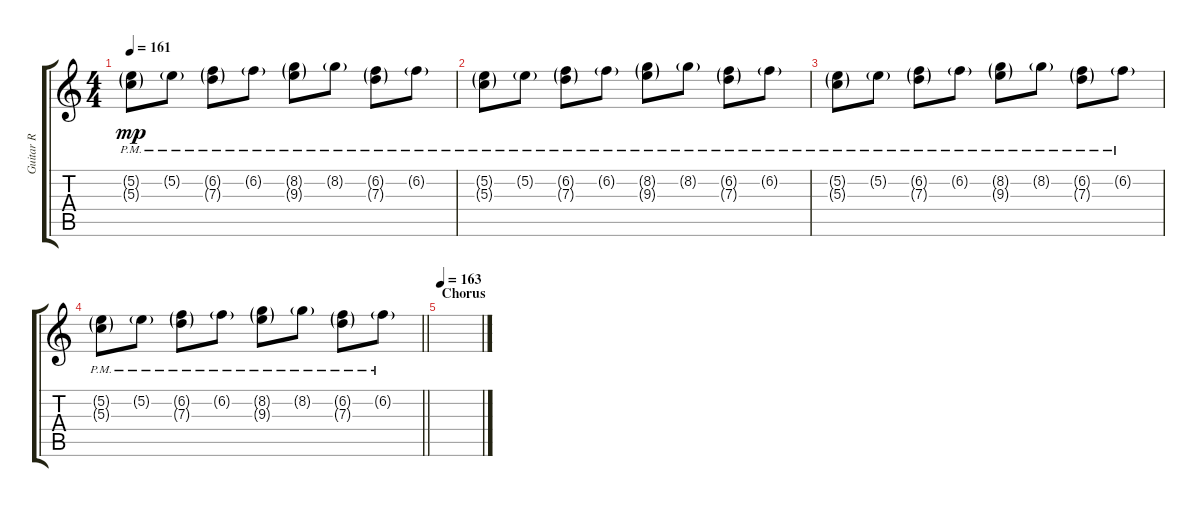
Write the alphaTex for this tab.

\track ("Guitar R" "Guitar R") {instrument electricguitarjazz}
\staff {score tabs}
\tuning (E4 B3 G3 D3 A2 E2) {hide}
\ts (4 4)
\tempo 161
\clef g2
\ks c
(5.2{g pm} 5.3{g pm}).8{dy mp} 5.2{g pm}.8 (6.2{g pm} 7.3{g pm}).8 6.2{g pm}.8 (8.2{g pm} 9.3{g pm}).8 8.2{g pm}.8 (6.2{g pm} 7.3{g pm}).8 6.2{g pm}.8 |
(5.2{g pm} 5.3{g pm}).8 5.2{g pm}.8 (6.2{g pm} 7.3{g pm}).8 6.2{g pm}.8 (8.2{g pm} 9.3{g pm}).8 8.2{g pm}.8 (6.2{g pm} 7.3{g pm}).8 6.2{g pm}.8 |
(5.2{g pm} 5.3{g pm}).8 5.2{g pm}.8 (6.2{g pm} 7.3{g pm}).8 6.2{g pm}.8 (8.2{g pm} 9.3{g pm}).8 8.2{g pm}.8 (6.2{g pm} 7.3{g pm}).8 6.2{g pm}.8 |
\barLineRight lightlight
(5.2{g pm} 5.3{g pm}).8 5.2{g pm}.8 (6.2{g pm} 7.3{g pm}).8 6.2{g pm}.8 (8.2{g pm} 9.3{g pm}).8 8.2{g pm}.8 (6.2{g pm} 7.3{g pm}).8 6.2{g pm}.8 |
\section ("" "Chorus")
\tempo 163
